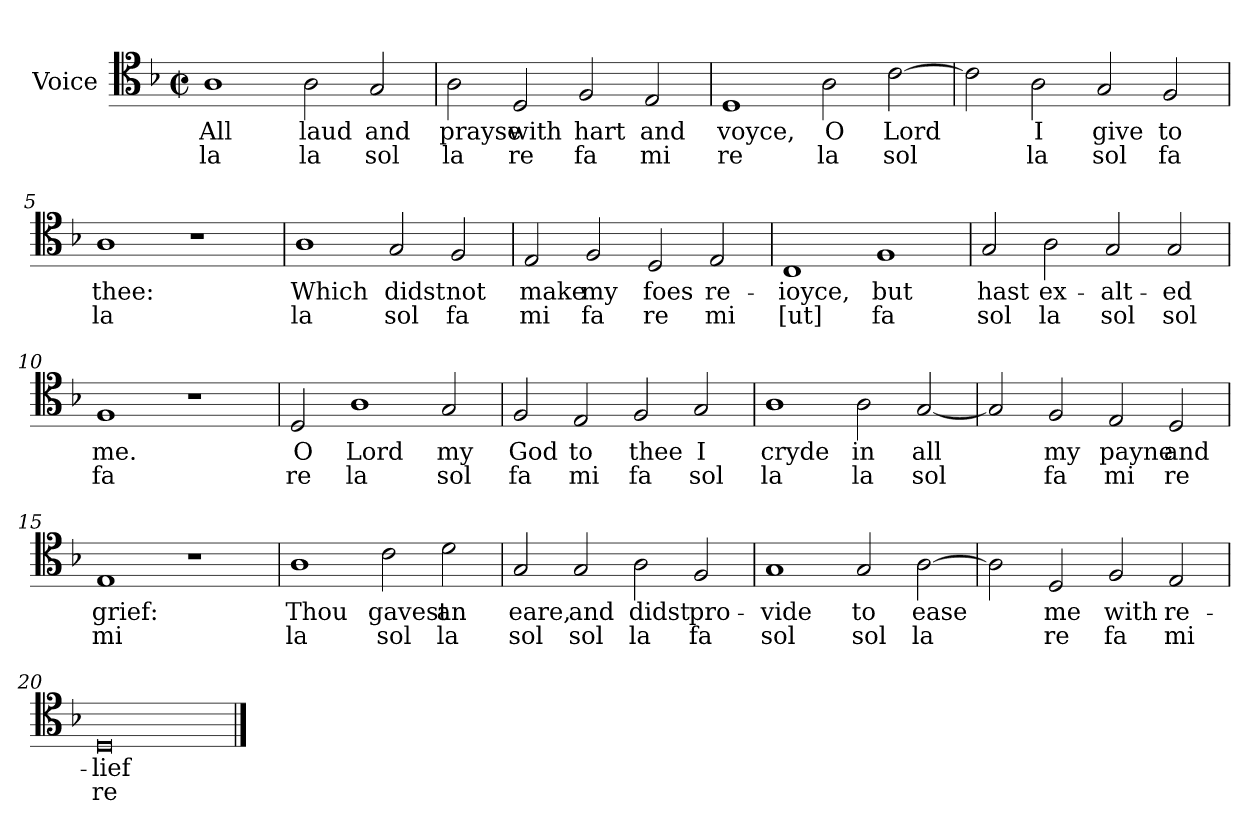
**kern	**text	**text
*part1	*part1	*part1
*staff1	*staff1	*staff1
*I"Voice	*	*
*I'Vo.	*	*
*clefC4	*	*
*k[b-]	*	*
*M4/2	*	*
*met(c|)	*	*
=1	=1	=1
1A	All	la
2A\	laud	la
2G/	and	sol
=2	=2	=2
2A\	prayse	la
2D/	with	re
2F/	hart	fa
2E/	and	mi
=3	=3	=3
1D	voyce,	re
2A\	O	la
[2c\	Lord	sol
=4	=4	=4
2c\]	.	.
2A\	I	la
2G/	give	sol
2F/	to	fa
=5	=5	=5
1A	thee:	la
1r	.	.
=6	=6	=6
1A	Which	la
2G/	didst	sol
2F/	not	fa
=7	=7	=7
2E/	make	mi
2F/	my	fa
2D/	foes	re
2E/	re-	mi
=8	=8	=8
1C	-ioyce,	[ut]
1F	but	fa
=9	=9	=9
2G/	hast	sol
2A\	ex-	la
2G/	-alt-	sol
2G/	-ed	sol
=10	=10	=10
1F	me.	fa
1r	.	.
=11	=11	=11
2D/	O	re
1A	Lord	la
2G/	my	sol
=12	=12	=12
2F/	God	fa
2E/	to	mi
2F/	thee	fa
2G/	I	sol
=13	=13	=13
1A	cryde	la
2A\	in	la
[2G/	all	sol
=14	=14	=14
2G/]	.	.
2F/	my	fa
2E/	payne	mi
2D/	and	re
=15	=15	=15
1E	grief:	mi
1r	.	.
=16	=16	=16
1A	Thou	la
2c\	gavest	sol
2d\	an	la
=17	=17	=17
2G/	eare,	sol
2G/	and	sol
2A\	didst	la
2F/	pro-	fa
=18	=18	=18
1G	-vide	sol
2G/	to	sol
[2A\	ease	la
=19	=19	=19
2A\]	.	.
2D/	me	re
2F/	with	fa
2E/	re-	mi
=20	=20	=20
0D	-lief	re
==	==	==
*-	*-	*-
